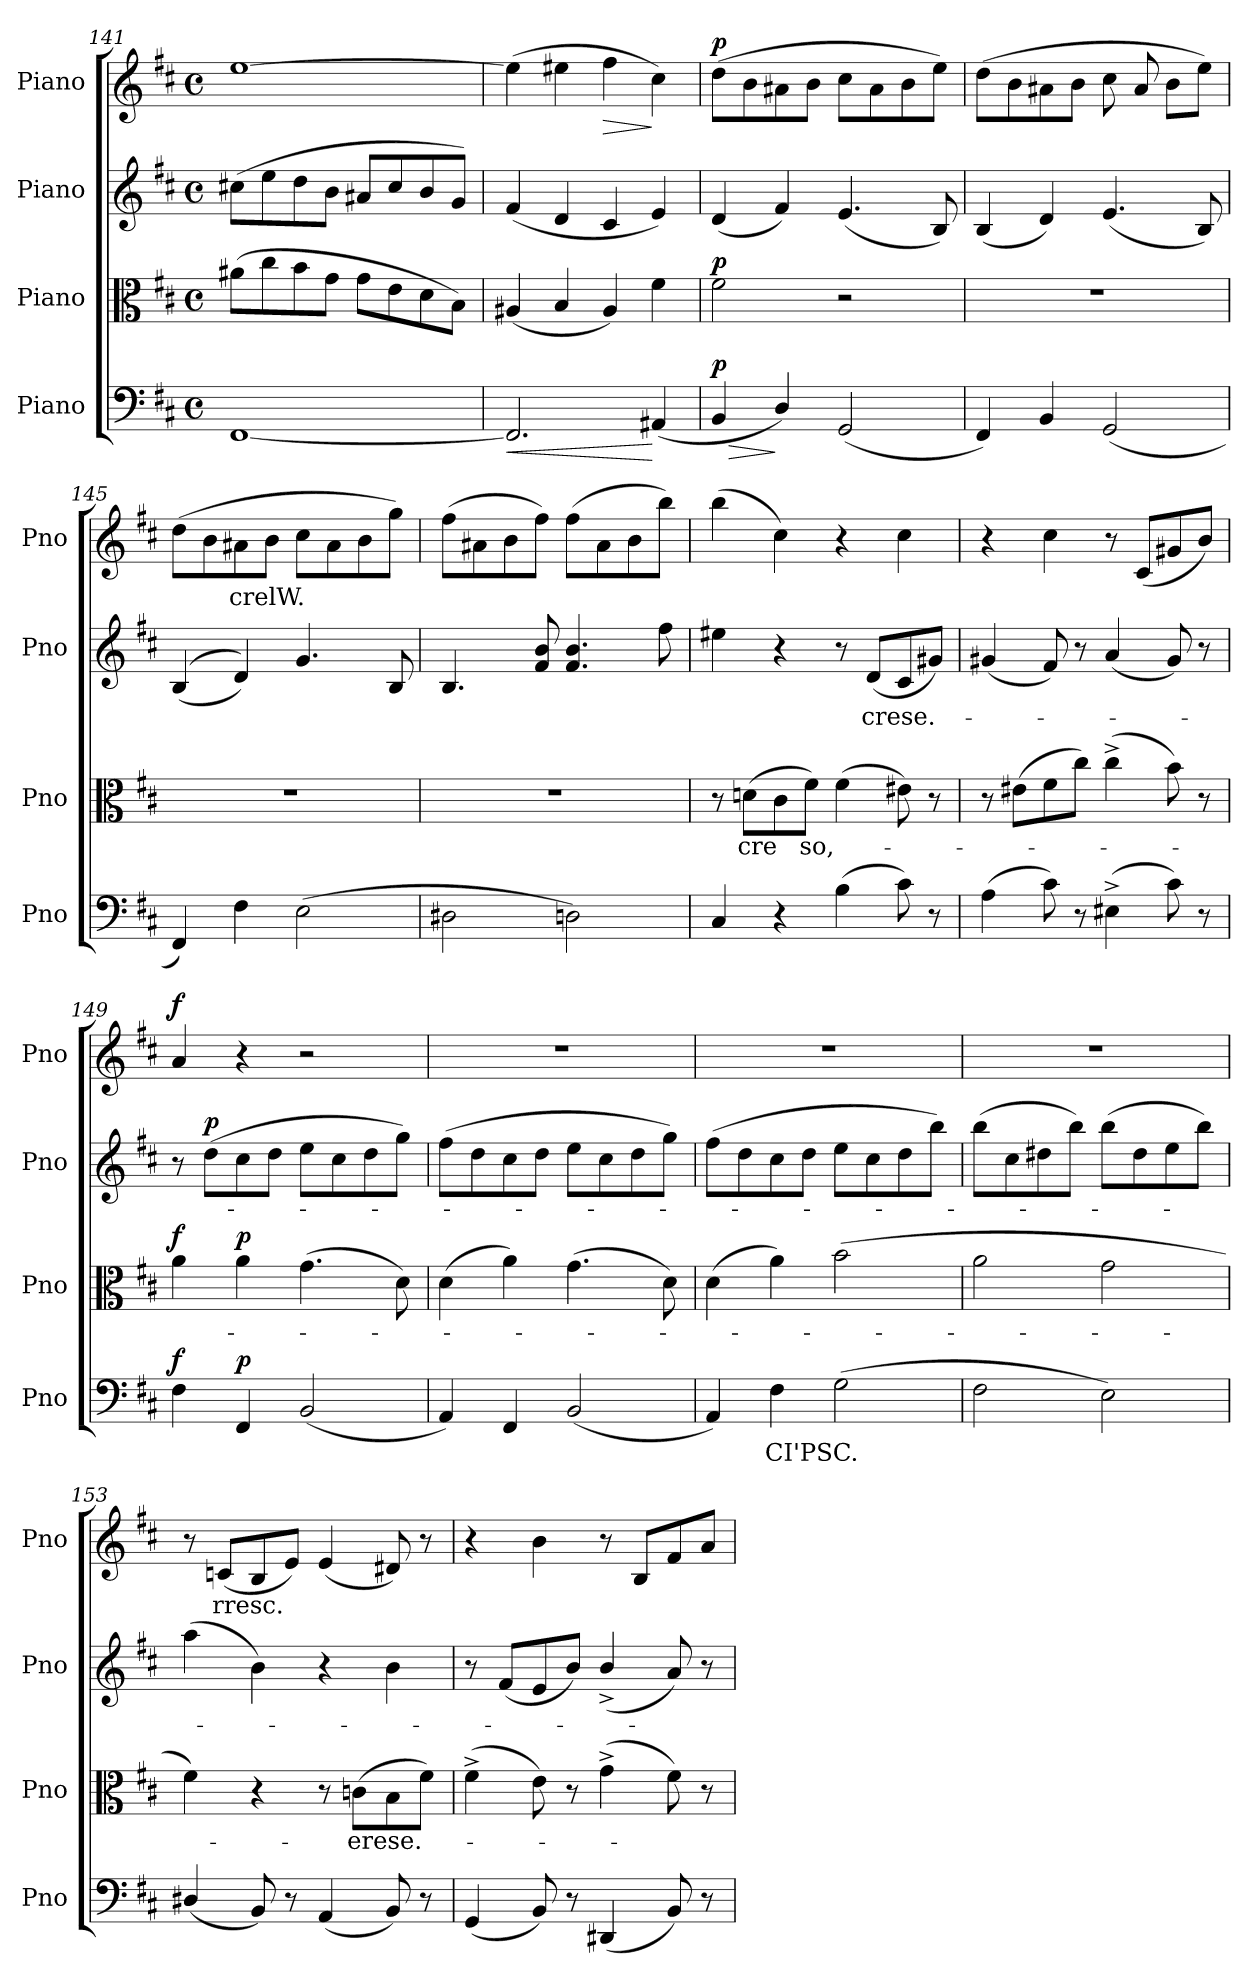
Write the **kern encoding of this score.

**kern	**text	**dynam	**kern	**text	**dynam	**kern	**text	**dynam	**kern	**text	**dynam
*part4	*part4	*part4	*part3	*part3	*part3	*part2	*part2	*part2	*part1	*part1	*part1
*staff4	*staff4	*staff4	*staff3	*staff3	*staff3	*staff2	*staff2	*staff2	*staff1	*staff1	*staff1
*I"Piano	*	*	*I"Piano	*	*	*I"Piano	*	*	*I"Piano	*	*
*I'Pno	*	*	*I'Pno	*	*	*I'Pno	*	*	*I'Pno	*	*
*clefF4	*	*	*clefC3	*	*	*clefG2	*	*	*clefG2	*	*
*k[f#c#]	*	*	*k[f#c#]	*	*	*k[f#c#]	*	*	*k[f#c#]	*	*
*M4/4	*	*	*M4/4	*	*	*M4/4	*	*	*M4/4	*	*
*met(c)	*	*	*met(c)	*	*	*met(c)	*	*	*met(c)	*	*
=141	=141	=141	=141	=141	=141	=141	=141	=141	=141	=141	=141
[1FF#	.	.	(8a#X\L	.	.	(8cc#X\L	.	.	[1ee	.	.
.	.	.	8cc#\	.	.	8ee\	.	.	.	.	.
.	.	.	8b\	.	.	8dd\	.	.	.	.	.
.	.	.	8g\J	.	.	8b\J	.	.	.	.	.
.	.	.	8g\L	.	.	8a#X/L	.	.	.	.	.
.	.	.	8e\	.	.	8cc#/	.	.	.	.	.
.	.	.	8d\	.	.	8b/	.	.	.	.	.
.	.	.	8B\J)	.	.	8g/J)	.	.	.	.	.
!!LO:LB:g=z
=142	=142	=142	=142	=142	=142	=142	=142	=142	=142	=142	=142
!	!	!LO:HP:b	!	!	!	!	!	!	!	!	!
2.FF#/]	.	<	(4A#X/	.	.	(4f#/	.	.	(4ee\]	.	.
.	.	.	4B/	.	.	4d/	.	.	4ee#X\	.	.
!	!	!	!	!	!	!	!	!	!	!	!LO:HP:b
.	.	.	4A#/)	.	.	4c#/	.	.	4ff#\	.	>
(4AA#X/	.	[	4f#\	.	.	4e/)	.	.	4cc#\)	.	]
=143	=143	=143	=143	=143	=143	=143	=143	=143	=143	=143	=143
!	!	!LO:HP:b	!	!	!	!	!	!	!	!	!
!	!	!LO:DY:n=1:a	!	!	!LO:DY:a	!	!	!	!	!	!LO:DY:a
4BB/	.	> p	2f#\	.	p	(4d/	.	.	(8dd\L	.	p
.	.	.	.	.	.	.	.	.	8b\	.	.
4D/)	.	]	.	.	.	4f#/)	.	.	8a#X\	.	.
.	.	.	.	.	.	.	.	.	8b\J	.	.
(2GG/	.	.	2r	.	.	(4.e/	.	.	8cc#\L	.	.
.	.	.	.	.	.	.	.	.	8a#\	.	.
.	.	.	.	.	.	.	.	.	8b\	.	.
.	.	.	.	.	.	8B/)	.	.	8ee\J)	.	.
=144	=144	=144	=144	=144	=144	=144	=144	=144	=144	=144	=144
4FF#/)	.	.	1r	.	.	(4B/	.	.	(8dd\L	.	.
.	.	.	.	.	.	.	.	.	8b\	.	.
4BB/	.	.	.	.	.	4d/)	.	.	8a#X\	.	.
.	.	.	.	.	.	.	.	.	8b\J	.	.
(2GG/	.	.	.	.	.	(4.e/	.	.	8cc#\	.	.
.	.	.	.	.	.	.	.	.	8a#/	.	.
.	.	.	.	.	.	.	.	.	8b\L	.	.
.	.	.	.	.	.	8B/)	.	.	8ee\J)	.	.
=145	=145	=145	=145	=145	=145	=145	=145	=145	=145	=145	=145
4FF#/)	.	.	1r	.	.	((4B/	.	.	(8dd\L	.	.
.	.	.	.	.	.	.	.	.	8b\	.	.
!	!	!	!	!	!	!	!	!	!	!LO:LY:b	!
4F#\	.	.	.	.	.	4d/))	.	.	8a#X\	crelW.	.
.	.	.	.	.	.	.	.	.	8b\J	.	.
(2E\	.	.	.	.	.	4.g/	.	.	8cc#\L	.	.
.	.	.	.	.	.	.	.	.	8a#\	.	.
.	.	.	.	.	.	.	.	.	8b\	.	.
.	.	.	.	.	.	8B/	.	.	8gg\J)	.	.
=146	=146	=146	=146	=146	=146	=146	=146	=146	=146	=146	=146
2D#X\	.	.	1r	.	.	4.B/	.	.	(8ff#\L	.	.
.	.	.	.	.	.	.	.	.	8a#X\	.	.
.	.	.	.	.	.	.	.	.	8b\	.	.
.	.	.	.	.	.	8f#/ 8b/	.	.	8ff#\J)	.	.
2Dn\)	.	.	.	.	.	4.f#/ 4.b/	.	.	(8ff#\L	.	.
.	.	.	.	.	.	.	.	.	8a#\	.	.
.	.	.	.	.	.	.	.	.	8b\	.	.
.	.	.	.	.	.	8ff#\	.	.	8bb\J)	.	.
=147	=147	=147	=147	=147	=147	=147	=147	=147	=147	=147	=147
4C#/	.	.	8r	.	.	4ee#X\	.	.	(4bb\	.	.
!	!	!	!	!LO:LY:b	!	!	!	!	!	!	!
.	.	.	(8dn\L	cre	.	.	.	.	.	.	.
4r	.	.	8c#\	.	.	4r	.	.	4cc#\)	.	.
!	!	!	!	!LO:LY:b	!	!	!	!	!	!	!
.	.	.	8f#\J)	so,-	.	.	.	.	.	.	.
(4B\	.	.	(4f#\	.	.	8r	.	.	4r	.	.
!	!	!	!	!	!	!	!LO:LY:b	!	!	!	!
.	.	.	.	.	.	(8d/L	crese.-	.	.	.	.
8c#\)	.	.	8e#X\)	.	.	8c#/	.	.	4cc#\	.	.
8r	.	.	8r	.	.	8g#X/J)	.	.	.	.	.
!!LO:LB:g=z
=148	=148	=148	=148	=148	=148	=148	=148	=148	=148	=148	=148
(4A\	.	.	8r	.	.	(4g#X/	.	.	4r	.	.
.	.	.	(8e#X\L	.	.	.	.	.	.	.	.
8c#\)	.	.	8f#\	.	.	8f#/)	.	.	4cc#\	.	.
8r	.	.	8cc#\J)	.	.	8r	.	.	.	.	.
(4E#X^\	.	.	(4cc#^\	.	.	(4a/	.	.	8r	.	.
.	.	.	.	.	.	.	.	.	(8c#/L	.	.
8c#\)	.	.	8b\)	.	.	8g#/)	.	.	8g#X/	.	.
8r	.	.	8r	.	.	8r	.	.	8b/J)	.	.
=149	=149	=149	=149	=149	=149	=149	=149	=149	=149	=149	=149
!	!	!LO:DY:a	!	!	!LO:DY:a	!	!	!	!	!	!LO:DY:a
4F#\	.	f	4a\	.	f	8r	.	.	4a/	.	f
!	!	!	!	!	!	!	!	!LO:DY:a	!	!	!
.	.	.	.	.	.	(8dd\L	.	p	.	.	.
!	!	!LO:DY:a	!	!	!LO:DY:a	!	!	!	!	!	!
4FF#/	.	p	4a\	.	p	8cc#\	.	.	4r	.	.
.	.	.	.	.	.	8dd\J	.	.	.	.	.
(2BB/	.	.	(4.g\	.	.	8ee\L	.	.	2r	.	.
.	.	.	.	.	.	8cc#\	.	.	.	.	.
.	.	.	.	.	.	8dd\	.	.	.	.	.
.	.	.	8d\)	.	.	8gg\J)	.	.	.	.	.
=150	=150	=150	=150	=150	=150	=150	=150	=150	=150	=150	=150
4AA/)	.	.	(4d\	.	.	(8ff#\L	.	.	1r	.	.
.	.	.	.	.	.	8dd\	.	.	.	.	.
4FF#/	.	.	4a\)	.	.	8cc#\	.	.	.	.	.
.	.	.	.	.	.	8dd\J	.	.	.	.	.
(2BB/	.	.	(4.g\	.	.	8ee\L	.	.	.	.	.
.	.	.	.	.	.	8cc#\	.	.	.	.	.
.	.	.	.	.	.	8dd\	.	.	.	.	.
.	.	.	8d\)	.	.	8gg\J)	.	.	.	.	.
!!LO:LB:g=z
=151	=151	=151	=151	=151	=151	=151	=151	=151	=151	=151	=151
4AA/)	.	.	(4d\	.	.	(8ff#\L	.	.	1r	.	.
.	.	.	.	.	.	8dd\	.	.	.	.	.
!	!LO:LY:b	!	!	!	!	!	!	!	!	!	!
4F#\	CI'PSC.	.	4a\)	.	.	8cc#\	.	.	.	.	.
.	.	.	.	.	.	8dd\J	.	.	.	.	.
(2G\	.	.	(2b\	.	.	8ee\L	.	.	.	.	.
.	.	.	.	.	.	8cc#\	.	.	.	.	.
.	.	.	.	.	.	8dd\	.	.	.	.	.
.	.	.	.	.	.	8bb\J)	.	.	.	.	.
=152	=152	=152	=152	=152	=152	=152	=152	=152	=152	=152	=152
2F#\	.	.	2a\	.	.	(8bb\L	.	.	1r	.	.
.	.	.	.	.	.	8cc#\	.	.	.	.	.
.	.	.	.	.	.	8dd#X\	.	.	.	.	.
.	.	.	.	.	.	8bb\J)	.	.	.	.	.
2E\)	.	.	2g\	.	.	(8bb\L	.	.	.	.	.
.	.	.	.	.	.	8dd#\	.	.	.	.	.
.	.	.	.	.	.	8ee\	.	.	.	.	.
.	.	.	.	.	.	8bb\J)	.	.	.	.	.
=153	=153	=153	=153	=153	=153	=153	=153	=153	=153	=153	=153
(4D#X/	.	.	4f#\)	.	.	(4aa\	.	.	8r	.	.
!	!	!	!	!	!	!	!	!	!	!LO:LY:b	!
.	.	.	.	.	.	.	.	.	(8cn/L	rresc.	.
8BB/)	.	.	4r	.	.	4b\)	.	.	8B/	.	.
8r	.	.	.	.	.	.	.	.	8e/J)	.	.
(4AA/	.	.	8r	.	.	4r	.	.	(4e/	.	.
!	!	!	!	!LO:LY:b	!	!	!	!	!	!	!
.	.	.	(8cn\L	-erese.-	.	.	.	.	.	.	.
8BB/)	.	.	8B\	.	.	4b\	.	.	8d#X/)	.	.
8r	.	.	8f#\J)	.	.	.	.	.	8r	.	.
=154	=154	=154	=154	=154	=154	=154	=154	=154	=154	=154	=154
(4GG/	.	.	(4f#^\	.	.	8r	.	.	4r	.	.
.	.	.	.	.	.	(8f#/L	.	.	.	.	.
8BB/)	.	.	8e\)	.	.	8e/	.	.	4b\	.	.
8r	.	.	8r	.	.	8b/J)	.	.	.	.	.
(4DD#X/	.	.	(4g^\	.	.	(4b^/	.	.	8r	.	.
.	.	.	.	.	.	.	.	.	8B/L	.	.
8BB/)	.	.	8f#\)	.	.	8a/)	.	.	8f#/	.	.
8r	.	.	8r	.	.	8r	.	.	8a/J	.	.
=	=	=	=	=	=	=	=	=	=	=	=
*-	*-	*-	*-	*-	*-	*-	*-	*-	*-	*-	*-
